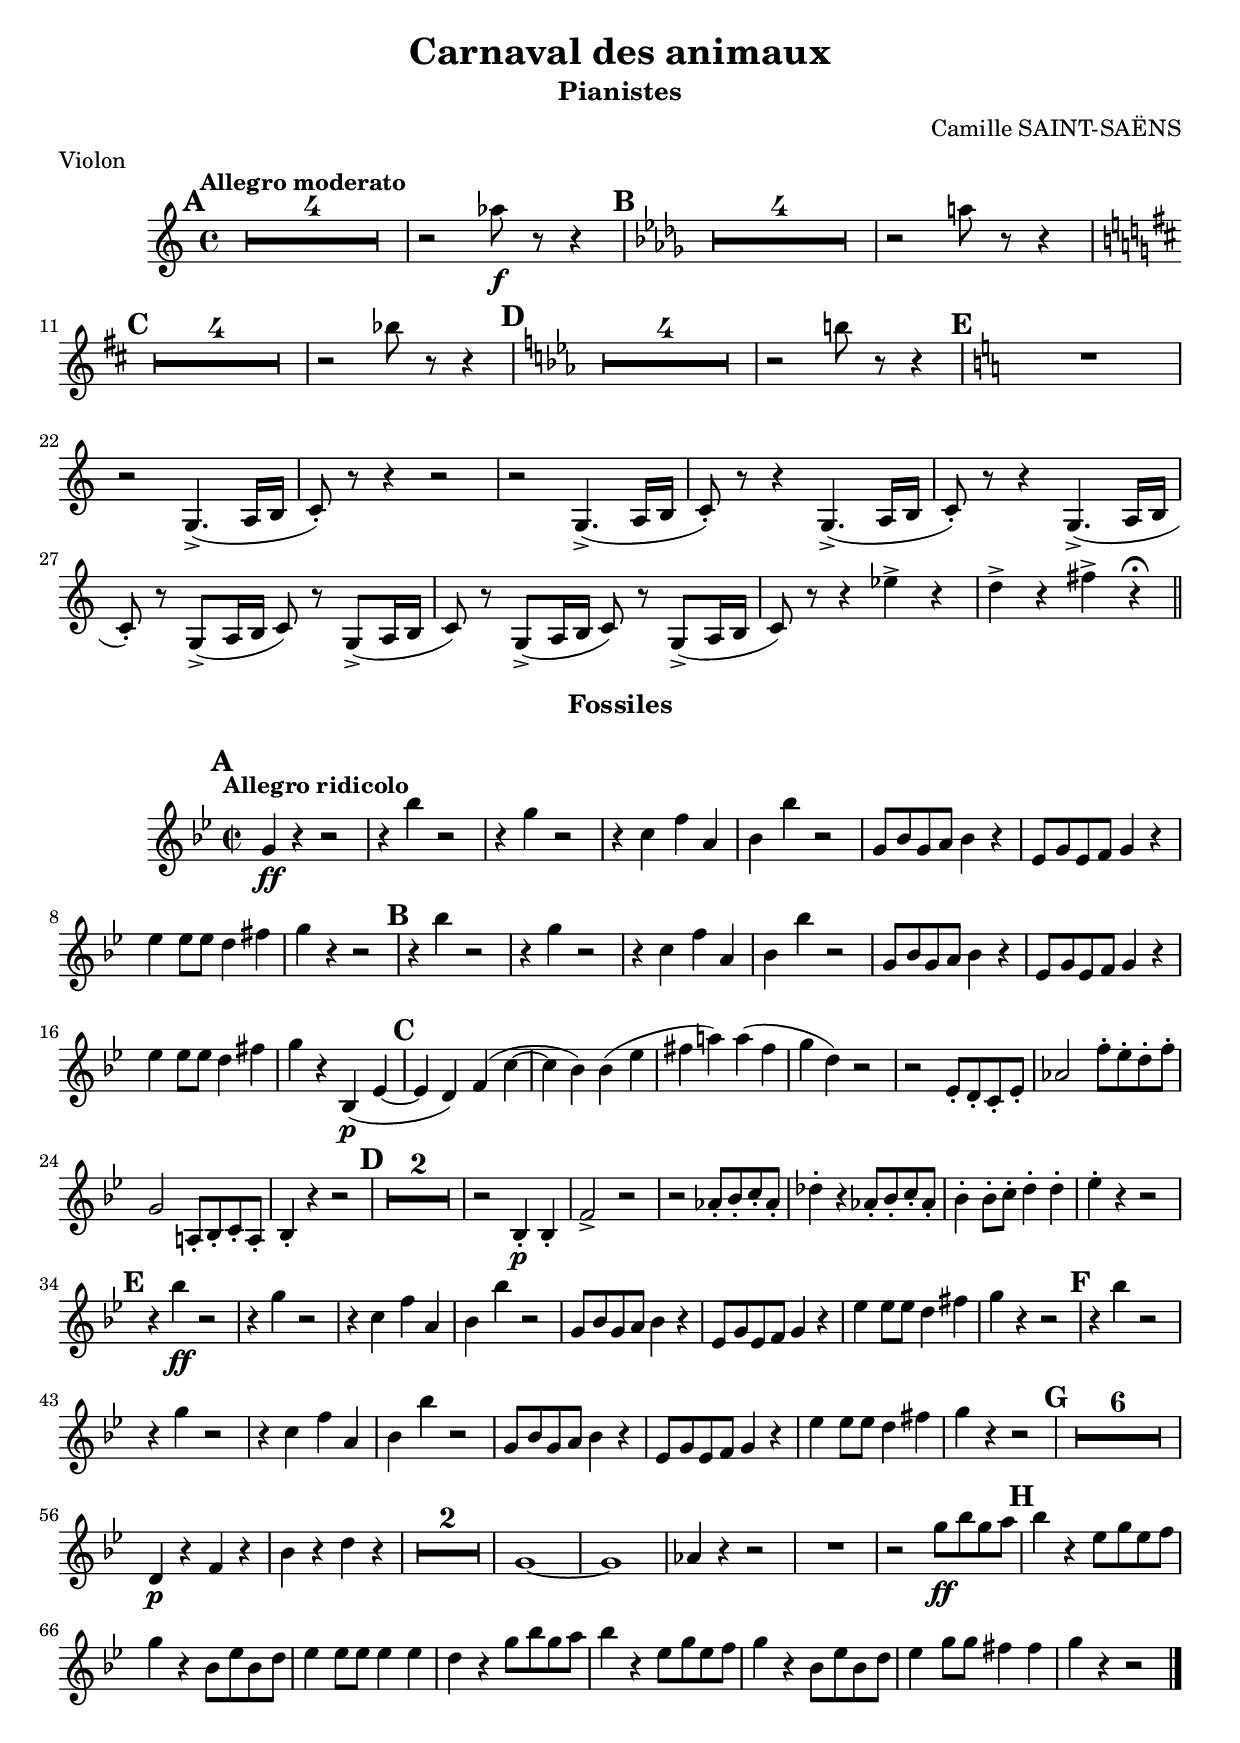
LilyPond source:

\version "2.13.12"
staffViolonPia =  \relative g' {
	\include "part_settings.ly"
         \set Staff.instrumentName = "Violon"
          \set Staff.shortInstrumentName = "vl."
         \set Staff.midiInstrument = "violin"	
    \clef "treble" \key c \major \time 4/4 
        \tempo "Allegro moderato"  % 1
    R1*4
    r2 aes'8\f r8 r4
    \key des \major
    R1*4
    r2 a8 r8 r4
    \key d \major
    R1*4
    r2 bes8 r8 r4
    \key es \major
    R1*4
    r2 b8 r8 r4
    \key c \major
    R1
    r2 g,,4.->( a16 b
    c8-.) r r4 r2
    r2 g4.->( a16 b
    c8-.) r8 r4 g4.->( a16 b
    c8-.) r8 r4 g4.->( a16 b
    c8-.) r g->( a16 b c8) r g->( a16 b 
    c8) r g->( a16 b c8) r g->( a16 b   
    c8) r r4 es'4-> r4
    d-> r fis-> r\fermata
    
         \bar "||"
    }

staffViolonFos =  \relative g' {
	\include "part_settings.ly"
         \set Staff.instrumentName = "Violon"
          \set Staff.shortInstrumentName = "vl."
         \set Staff.midiInstrument = "violin"		
    \clef "treble" \key g \minor \time 2/2 
        \tempo "Allegro ridicolo" % 1
    g4\ff r r2
    r4 bes'4 r2
    r4 g4 r2
    r4 c, f a, 
    bes bes' r2
    g,8 bes g a bes4 r
    es,8 g es f g4 r
    es'4 es8 es d4 fis
    g4 r r2
    r4 bes4 r2
    r4 g4 r2
    r4 c, f a, 
    bes bes' r2
    g,8 bes g a bes4 r
    es,8 g es f g4 r
    es'4 es8 es d4 fis
    g4 r bes,,\p( es~
    es d) f( c' ~ 
    c bes) bes( es
    fis a!) a( fis
    g d) r2
    r2 es,8-. d-. c-. es-.
    aes2 f'8-. es-. d-. f-.
    g,2 a,!8-. bes-. c-. a-.
    bes4-. r r2
    
    R1*2
    r2 bes4-.\p bes-.
    f'2-> r
    r2 aes8-. bes-. c-. aes-.
    des4-. r aes8-. bes-. c-. aes-.
    bes4-. bes8-. c-. d4-. d-.
    es-. r r2
    
     r4 bes'4\ff r2
    r4 g4 r2
    r4 c, f a, 
    bes bes' r2
    g,8 bes g a bes4 r
    es,8 g es f g4 r
    es'4 es8 es d4 fis
    g4 r r2
    r4 bes4 r2
    r4 g4 r2
    r4 c, f a, 
    bes bes' r2
    g,8 bes g a bes4 r
    es,8 g es f g4 r
    es'4 es8 es d4 fis
    g4 r r2
    
    R1*6
    d,4\p r f r 
    bes  r d  r 
    R1*2
    g,1~
    g1
    aes4 r r2
    
    R1
    r2 g'8\ff bes g a
    bes4 r es,8 g es f
    g4 r bes,8 es bes d
    es4 es8 es es4 es
    d4 r g8 bes g a
    bes4 r es,8 g es f
    g4 r bes,8 es bes d
    es4 g8 g fis4 fis
    g4 r r2
    
    
    
       \bar "|."
    }

staffReperesPia =  \relative g' {
	\include "part_settings.ly"
      \time 4/4 
    \mark \default
    \skip1*5
    \mark \default
    \skip1*5
    \mark \default
    \skip1*5
    \mark \default
    \skip1*5
    \mark \default
    \skip1*10
    
         \bar "||"
    }

staffReperesFos =  \relative g' {
	\include "part_settings.ly"
      \time 2/2 
    \mark \default    
    \skip1*9
    \mark \default
    \skip1*8
    \mark \default
    \skip1*8
    
    \mark \default
    \skip1*8
    
    \mark \default
     \skip1*8
    \mark \default
    \skip1*8
    
    \mark \default
    \skip1*15
    \mark \default
    \skip1*8
    
    
    
       \bar "|."
    }



\score{
<<
\new Staff \with { \remove Instrument_name_engraver }  {<<\staffViolonPia \staffReperesPia >>}
>>
\header{
  composer = "Camille SAINT-SAËNS"
  title = "Carnaval des animaux"
  subtitle = "Pianistes"
  piece = "Violon"
}
}

\score{
<<
\new Staff \with { \remove Instrument_name_engraver }  {<<\staffViolonFos \staffReperesFos >>}
>>
\header{
  subtitle = "Fossiles"
}
}

\paper{
  print-all-headers=##t
  bookTitleMarkup = ##f
  #(set-paper-size "a4")	
  ragged-last-bottom =##f
  oddFooterMarkup = \markup {
	\fill-line {
  } 
  }
}
